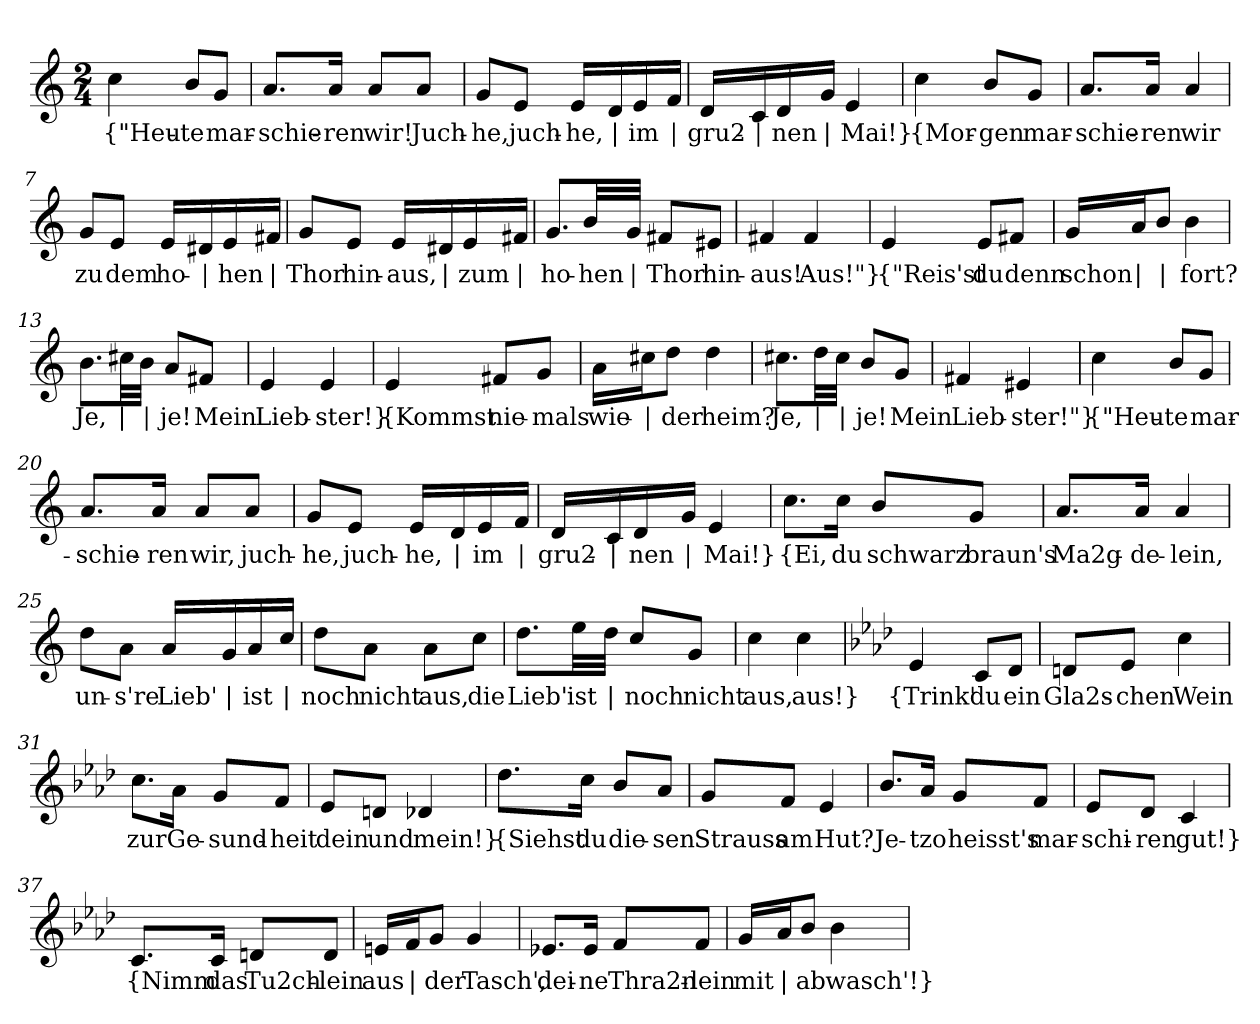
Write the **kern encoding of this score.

**kern	**text
*part1	*part1
*staff1	*staff1
*clefG2	*
*k[]	*
*M2/4	*
=1	=1
!	!LO:LY:b
4cc\	{"Heu-
!	!LO:LY:b
8b/L	-te
!	!LO:LY:b
8g/J	mar-
=2	=2
!	!LO:LY:b
8.a/L	-schie-
!	!LO:LY:b
16a/Jk	-ren
!	!LO:LY:b
8a/L	wir!
!	!LO:LY:b
8a/J	Juch-
=3	=3
!	!LO:LY:b
8g/L	-he,
!	!LO:LY:b
8e/J	juch-
!	!LO:LY:b
16e/LL	-he,
!	!LO:LY:b
16d/	|
!	!LO:LY:b
16e/	im
!	!LO:LY:b
16f/JJ	|
=4	=4
!	!LO:LY:b
16d/LL	gru2-
!	!LO:LY:b
16c/	|
!	!LO:LY:b
16d/	-nen
!	!LO:LY:b
16g/JJ	|
!	!LO:LY:b
4e/	Mai!}
!!LO:LB:g=z
=5	=5
!	!LO:LY:b
4cc\	{Mor-
!	!LO:LY:b
8b/L	-gen
!	!LO:LY:b
8g/J	mar-
=6	=6
!	!LO:LY:b
8.a/L	-schie-
!	!LO:LY:b
16a/Jk	-ren
!	!LO:LY:b
4a/	wir
=7	=7
!	!LO:LY:b
8g/L	zu
!	!LO:LY:b
8e/J	dem
!	!LO:LY:b
16e/LL	ho-
!	!LO:LY:b
16d#X/	|
!	!LO:LY:b
16e/	-hen
!	!LO:LY:b
16f#X/JJ	|
=8	=8
!	!LO:LY:b
8g/L	Thor
!	!LO:LY:b
8e/J	hin-
!	!LO:LY:b
16e/LL	-aus,
!	!LO:LY:b
16d#X/	|
!	!LO:LY:b
16e/	zum
!	!LO:LY:b
16f#X/JJ	|
=9	=9
!	!LO:LY:b
8.g/L	ho-
!	!LO:LY:b
32b/LL	-hen
!	!LO:LY:b
32g/JJJ	|
!	!LO:LY:b
8f#X/L	Thor
!	!LO:LY:b
8e#X/J	hin-
!!LO:LB:g=z
=10	=10
!	!LO:LY:b
4f#X/	-aus!
!	!LO:LY:b
4f#/	Aus!"}
=11	=11
!	!LO:LY:b
4e/	{"Reis'st
!	!LO:LY:b
8e/L	du
!	!LO:LY:b
8f#X/J	denn
=12	=12
!	!LO:LY:b
16g/LL	schon
!	!LO:LY:b
16a/J	|
!	!LO:LY:b
8b/J	|
!	!LO:LY:b
4b\	fort?
=13	=13
!	!LO:LY:b
8.b\L	Je,
!	!LO:LY:b
32cc#X\LL	|
!	!LO:LY:b
32b\JJJ	|
!	!LO:LY:b
8a/L	je!
!	!LO:LY:b
8f#X/J	Mein
=14	=14
!	!LO:LY:b
4e/	Lieb-
!	!LO:LY:b
4e/	-ster!}
=15	=15
!	!LO:LY:b
4e/	{Kommst
!	!LO:LY:b
8f#X/L	nie-
!	!LO:LY:b
8g/J	-mals
!!LO:LB:g=z
=16	=16
!	!LO:LY:b
16a\LL	wie-
!	!LO:LY:b
16cc#X\J	|
!	!LO:LY:b
8dd\J	-der
!	!LO:LY:b
4dd\	heim?
=17	=17
!	!LO:LY:b
8.cc#X\L	Je,
!	!LO:LY:b
32dd\LL	|
!	!LO:LY:b
32cc#\JJJ	|
!	!LO:LY:b
8b/L	je!
!	!LO:LY:b
8g/J	Mein
=18	=18
!	!LO:LY:b
4f#X/	Lieb-
!	!LO:LY:b
4e#X/	-ster!"}
=19	=19
!	!LO:LY:b
4cc\	{"Heu-
!	!LO:LY:b
8b/L	-te
!	!LO:LY:b
8g/J	mar-
=20	=20
!	!LO:LY:b
8.a/L	-schie-
!	!LO:LY:b
16a/Jk	-ren
!	!LO:LY:b
8a/L	wir,
!	!LO:LY:b
8a/J	juch-
!!LO:LB:g=z
=21	=21
!	!LO:LY:b
8g/L	-he,
!	!LO:LY:b
8e/J	juch-
!	!LO:LY:b
16e/LL	-he,
!	!LO:LY:b
16d/	|
!	!LO:LY:b
16e/	im
!	!LO:LY:b
16f/JJ	|
=22	=22
!	!LO:LY:b
16d/LL	gru2-
!	!LO:LY:b
16c/	|
!	!LO:LY:b
16d/	-nen
!	!LO:LY:b
16g/JJ	|
!	!LO:LY:b
4e/	Mai!}
=23	=23
!	!LO:LY:b
8.cc\L	{Ei,
!	!LO:LY:b
16cc\Jk	du
!	!LO:LY:b
8b/L	schwarz
!	!LO:LY:b
8g/J	braun's
=24	=24
!	!LO:LY:b
8.a/L	Ma2g-
!	!LO:LY:b
16a/Jk	-de-
!	!LO:LY:b
4a/	-lein,
=25	=25
!	!LO:LY:b
8dd\L	un-
!	!LO:LY:b
8a\J	-s're
!	!LO:LY:b
16a/LL	Lieb'
!	!LO:LY:b
16g/	|
!	!LO:LY:b
16a/	ist
!	!LO:LY:b
16cc/JJ	|
!!LO:LB:g=z
=26	=26
!	!LO:LY:b
8dd\L	noch
!	!LO:LY:b
8a\J	nicht
!	!LO:LY:b
8a\L	aus,
!	!LO:LY:b
8cc\J	die
=27	=27
!	!LO:LY:b
8.dd\L	Lieb'
!	!LO:LY:b
32ee\LL	ist
!	!LO:LY:b
32dd\JJJ	|
!	!LO:LY:b
8cc/L	noch
!	!LO:LY:b
8g/J	nicht
=28	=28
!	!LO:LY:b
4cc\	aus,
!	!LO:LY:b
4cc\	aus!}
=29	=29
*k[b-e-a-d-]	*
!	!LO:LY:b
4e-/	{Trink'
!	!LO:LY:b
8c/L	du
!	!LO:LY:b
8d-/J	ein
=30	=30
!	!LO:LY:b
8dn/L	Gla2s-
!	!LO:LY:b
8e-/J	-chen
!	!LO:LY:b
4cc\	Wein
!!LO:LB:g=z
=31	=31
!	!LO:LY:b
8.cc\L	zur
!	!LO:LY:b
16a-\Jk	Ge-
!	!LO:LY:b
8g/L	-sund-
!	!LO:LY:b
8f/J	-heit
=32	=32
!	!LO:LY:b
8e-/L	dein
!	!LO:LY:b
8dn/J	und
!	!LO:LY:b
4d-X/	mein!}
=33	=33
!	!LO:LY:b
8.dd-\L	{Siehst
!	!LO:LY:b
16cc\Jk	du
!	!LO:LY:b
8b-/L	die-
!	!LO:LY:b
8a-/J	-sen
=34	=34
!	!LO:LY:b
8g/L	Strauss
!	!LO:LY:b
8f/J	am
!	!LO:LY:b
4e-/	Hut?
=35	=35
!	!LO:LY:b
8.b-/L	Je-
!	!LO:LY:b
16a-/Jk	-tzo
!	!LO:LY:b
8g/L	heisst's
!	!LO:LY:b
8f/J	mar-
!!LO:LB:g=z
=36	=36
!	!LO:LY:b
8e-/L	-schi-
!	!LO:LY:b
8d-/J	-ren
!	!LO:LY:b
4c/	gut!}
=37	=37
!	!LO:LY:b
8.c/L	{Nimm
!	!LO:LY:b
16c/Jk	das
!	!LO:LY:b
8dn/L	Tu2ch-
!	!LO:LY:b
8d/J	-lein
=38	=38
!	!LO:LY:b
16en/LL	aus
!	!LO:LY:b
16f/J	|
!	!LO:LY:b
8g/J	der
!	!LO:LY:b
4g/	Tasch',
=39	=39
!	!LO:LY:b
8.e-X/L	dei-
!	!LO:LY:b
16e-/Jk	-ne
!	!LO:LY:b
8f/L	Thra2n-
!	!LO:LY:b
8f/J	-lein
=40	=40
!	!LO:LY:b
16g/LL	mit
!	!LO:LY:b
16a-/J	|
!	!LO:LY:b
8b-/J	ab
!	!LO:LY:b
4b-\	wasch'!}
=	=
*-	*-
